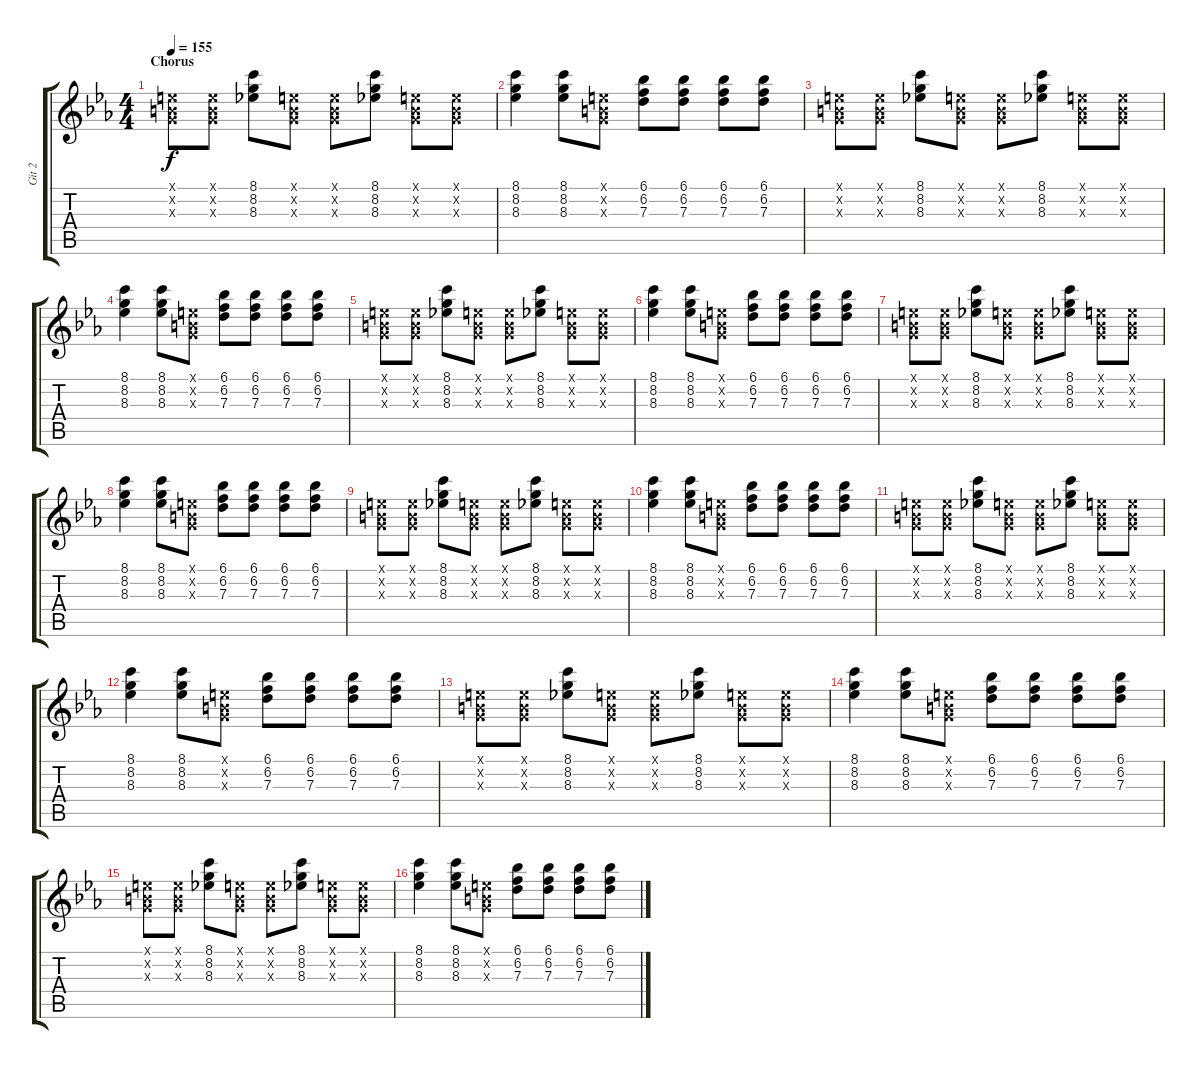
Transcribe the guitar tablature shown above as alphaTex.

\track ("Git 2" "Git 2") {instrument distortionguitar}
\staff {score tabs}
\tuning (E4 B3 G3 D3 A2 E2) {hide}
\ts (4 4)
\section ("" "Chorus")
\tempo 155
\clef g2
\ks cminor
(0.1{x} 0.2{x} 0.3{x}).8{dy f} (0.1{x} 0.2{x} 0.3{x}).8 (8.1 8.2 8.3).8 (0.1{x} 0.2{x} 0.3{x}).8 (0.1{x} 0.2{x} 0.3{x}).8 (8.1 8.2 8.3).8 (0.1{x} 0.2{x} 0.3{x}).8 (0.1{x} 0.2{x} 0.3{x}).8 |
(8.1 8.2 8.3).4 (8.1 8.2 8.3).8 (0.1{x} 0.2{x} 0.3{x}).8 (6.1 6.2 7.3).8 (6.1 6.2 7.3).8 (6.1 6.2 7.3).8 (6.1 6.2 7.3).8 |
(0.1{x} 0.2{x} 0.3{x}).8 (0.1{x} 0.2{x} 0.3{x}).8 (8.1 8.2 8.3).8 (0.1{x} 0.2{x} 0.3{x}).8 (0.1{x} 0.2{x} 0.3{x}).8 (8.1 8.2 8.3).8 (0.1{x} 0.2{x} 0.3{x}).8 (0.1{x} 0.2{x} 0.3{x}).8 |
(8.1 8.2 8.3).4 (8.1 8.2 8.3).8 (0.1{x} 0.2{x} 0.3{x}).8 (6.1 6.2 7.3).8 (6.1 6.2 7.3).8 (6.1 6.2 7.3).8 (6.1 6.2 7.3).8 |
(0.1{x} 0.2{x} 0.3{x}).8 (0.1{x} 0.2{x} 0.3{x}).8 (8.1 8.2 8.3).8 (0.1{x} 0.2{x} 0.3{x}).8 (0.1{x} 0.2{x} 0.3{x}).8 (8.1 8.2 8.3).8 (0.1{x} 0.2{x} 0.3{x}).8 (0.1{x} 0.2{x} 0.3{x}).8 |
(8.1 8.2 8.3).4 (8.1 8.2 8.3).8 (0.1{x} 0.2{x} 0.3{x}).8 (6.1 6.2 7.3).8 (6.1 6.2 7.3).8 (6.1 6.2 7.3).8 (6.1 6.2 7.3).8 |
(0.1{x} 0.2{x} 0.3{x}).8 (0.1{x} 0.2{x} 0.3{x}).8 (8.1 8.2 8.3).8 (0.1{x} 0.2{x} 0.3{x}).8 (0.1{x} 0.2{x} 0.3{x}).8 (8.1 8.2 8.3).8 (0.1{x} 0.2{x} 0.3{x}).8 (0.1{x} 0.2{x} 0.3{x}).8 |
(8.1 8.2 8.3).4 (8.1 8.2 8.3).8 (0.1{x} 0.2{x} 0.3{x}).8 (6.1 6.2 7.3).8 (6.1 6.2 7.3).8 (6.1 6.2 7.3).8 (6.1 6.2 7.3).8 |
(0.1{x} 0.2{x} 0.3{x}).8 (0.1{x} 0.2{x} 0.3{x}).8 (8.1 8.2 8.3).8 (0.1{x} 0.2{x} 0.3{x}).8 (0.1{x} 0.2{x} 0.3{x}).8 (8.1 8.2 8.3).8 (0.1{x} 0.2{x} 0.3{x}).8 (0.1{x} 0.2{x} 0.3{x}).8 |
(8.1 8.2 8.3).4 (8.1 8.2 8.3).8 (0.1{x} 0.2{x} 0.3{x}).8 (6.1 6.2 7.3).8 (6.1 6.2 7.3).8 (6.1 6.2 7.3).8 (6.1 6.2 7.3).8 |
(0.1{x} 0.2{x} 0.3{x}).8 (0.1{x} 0.2{x} 0.3{x}).8 (8.1 8.2 8.3).8 (0.1{x} 0.2{x} 0.3{x}).8 (0.1{x} 0.2{x} 0.3{x}).8 (8.1 8.2 8.3).8 (0.1{x} 0.2{x} 0.3{x}).8 (0.1{x} 0.2{x} 0.3{x}).8 |
(8.1 8.2 8.3).4 (8.1 8.2 8.3).8 (0.1{x} 0.2{x} 0.3{x}).8 (6.1 6.2 7.3).8 (6.1 6.2 7.3).8 (6.1 6.2 7.3).8 (6.1 6.2 7.3).8 |
(0.1{x} 0.2{x} 0.3{x}).8 (0.1{x} 0.2{x} 0.3{x}).8 (8.1 8.2 8.3).8 (0.1{x} 0.2{x} 0.3{x}).8 (0.1{x} 0.2{x} 0.3{x}).8 (8.1 8.2 8.3).8 (0.1{x} 0.2{x} 0.3{x}).8 (0.1{x} 0.2{x} 0.3{x}).8 |
(8.1 8.2 8.3).4 (8.1 8.2 8.3).8 (0.1{x} 0.2{x} 0.3{x}).8 (6.1 6.2 7.3).8 (6.1 6.2 7.3).8 (6.1 6.2 7.3).8 (6.1 6.2 7.3).8 |
(0.1{x} 0.2{x} 0.3{x}).8 (0.1{x} 0.2{x} 0.3{x}).8 (8.1 8.2 8.3).8 (0.1{x} 0.2{x} 0.3{x}).8 (0.1{x} 0.2{x} 0.3{x}).8 (8.1 8.2 8.3).8 (0.1{x} 0.2{x} 0.3{x}).8 (0.1{x} 0.2{x} 0.3{x}).8 |
(8.1 8.2 8.3).4 (8.1 8.2 8.3).8 (0.1{x} 0.2{x} 0.3{x}).8 (6.1 6.2 7.3).8 (6.1 6.2 7.3).8 (6.1 6.2 7.3).8 (6.1 6.2 7.3).8
